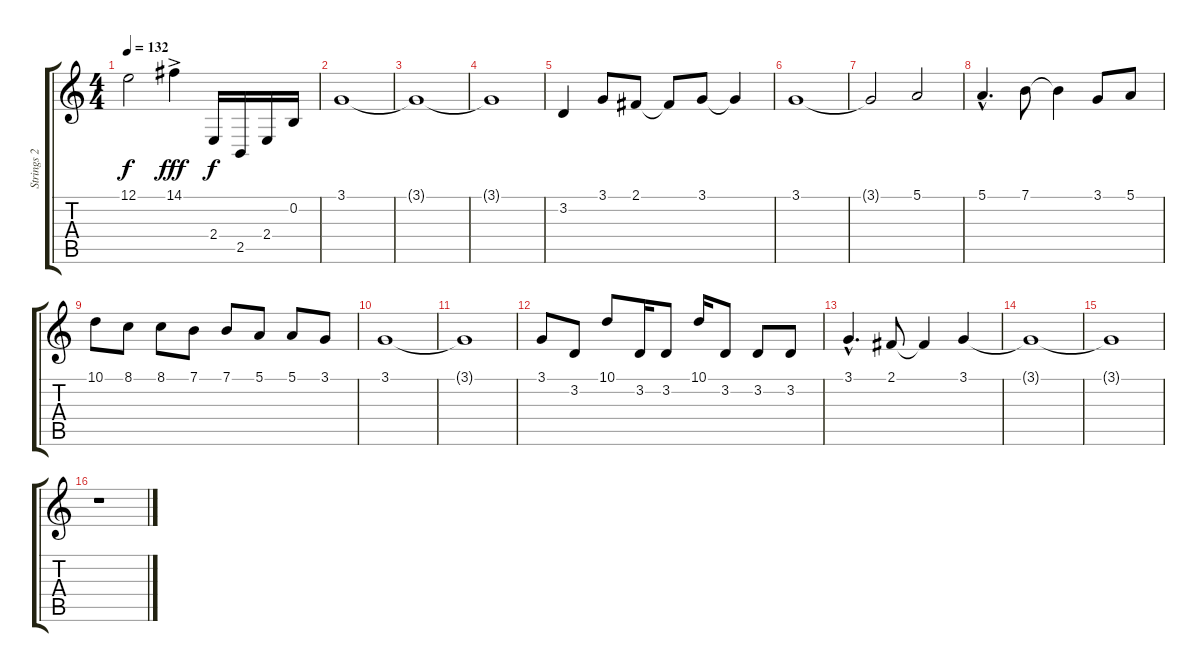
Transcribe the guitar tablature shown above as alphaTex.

\track ("Strings 2" "Strings 2") {instrument stringensemble1}
\staff {score tabs}
\tuning (E4 B3 G3 D3 A2 E2) {hide}
\ts (4 4)
\tempo 132
\clef g2
\ks c
12.1.2{dy f} 14.1{ac}.4{dy fff} 2.4.16{dy f volume 12} 2.5.16 2.4.16 0.2.16 |
3.1.1{volume 11} |
3.1{t}.1 |
3.1{t}.1 |
3.2.4 3.1.8 2.1.8 2.1{t}.8 3.1.8 3.1{t}.4 |
3.1.1 |
3.1{t}.2 5.1.2 |
5.1{hac}.4{d} 7.1.8 7.1{t}.4 3.1.8 5.1.8 |
10.1.8 8.1.8 8.1.8 7.1.8 7.1.8 5.1.8 5.1.8 3.1.8 |
3.1.1 |
3.1{t}.1 |
3.1.8 3.2.8 10.1.8 3.2.16 3.2.8 10.1.16 3.2.8 3.2.8 3.2.8 |
3.1{hac}.4{d} 2.1.8 2.1{t}.4 3.1.4 |
3.1{t}.1 |
3.1{t}.1 |
r.1
